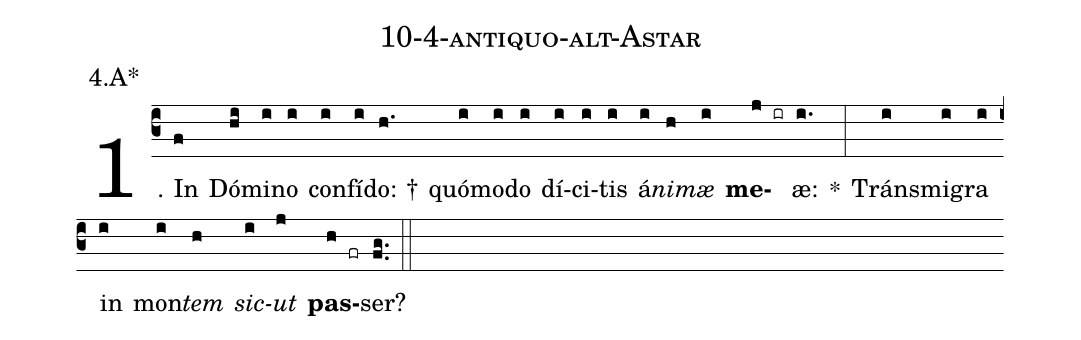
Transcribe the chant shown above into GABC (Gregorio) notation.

name: 10-4-antiquo-alt-Astar;
annotation: 4.A*;
%%
(c3)1. In(f) Dó(hi)mi(i)no(i) con(i)fí(i)do: †(h.) quó(i)mo(i)do(i) dí(i)ci(i)tis(i) á(i)<i>ni</i>(h)<i>mæ</i>(i) <b>me</b>(j ir)æ:(i.) *(:) Tráns(i)mi(i)gra(i) in(i) mon(i)<i>tem</i>(h) <i>sic</i>(i)<i>ut</i>(j) <b>pas</b>(h fr)ser?(fg..) (::)
